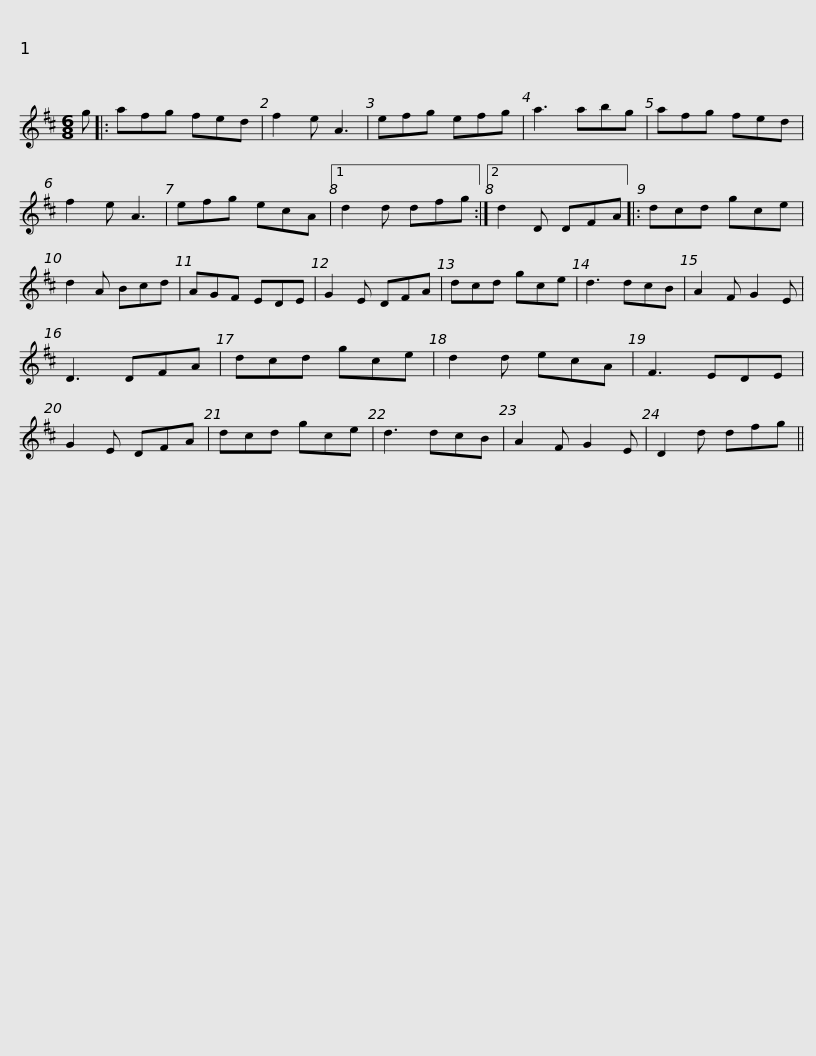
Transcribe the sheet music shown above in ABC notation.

X:1
L:1/8
M:6/8
I:linebreak $
K:D
V:1 treble
V:1
 g |: afg fed | f2 e A3 | efg efg | a3 abg | %5
 afg fed | f2 e A3 | efg ecA |1$ d2 d dfg :|2 d2 D DFA |: %10
 dcd gce | d2 A Bcd | AGF EDE | G2 E DFA | dcd gce | %15
 d3 dcB |$ A2 F G2 E | D3 DFA | dcd gce | d2 d ecA | %20
 F3 EDE | G2 E DFA | dcd gce | d3 dcB |$ A2 F G2 E | %25
 D2 d dfg || %26
